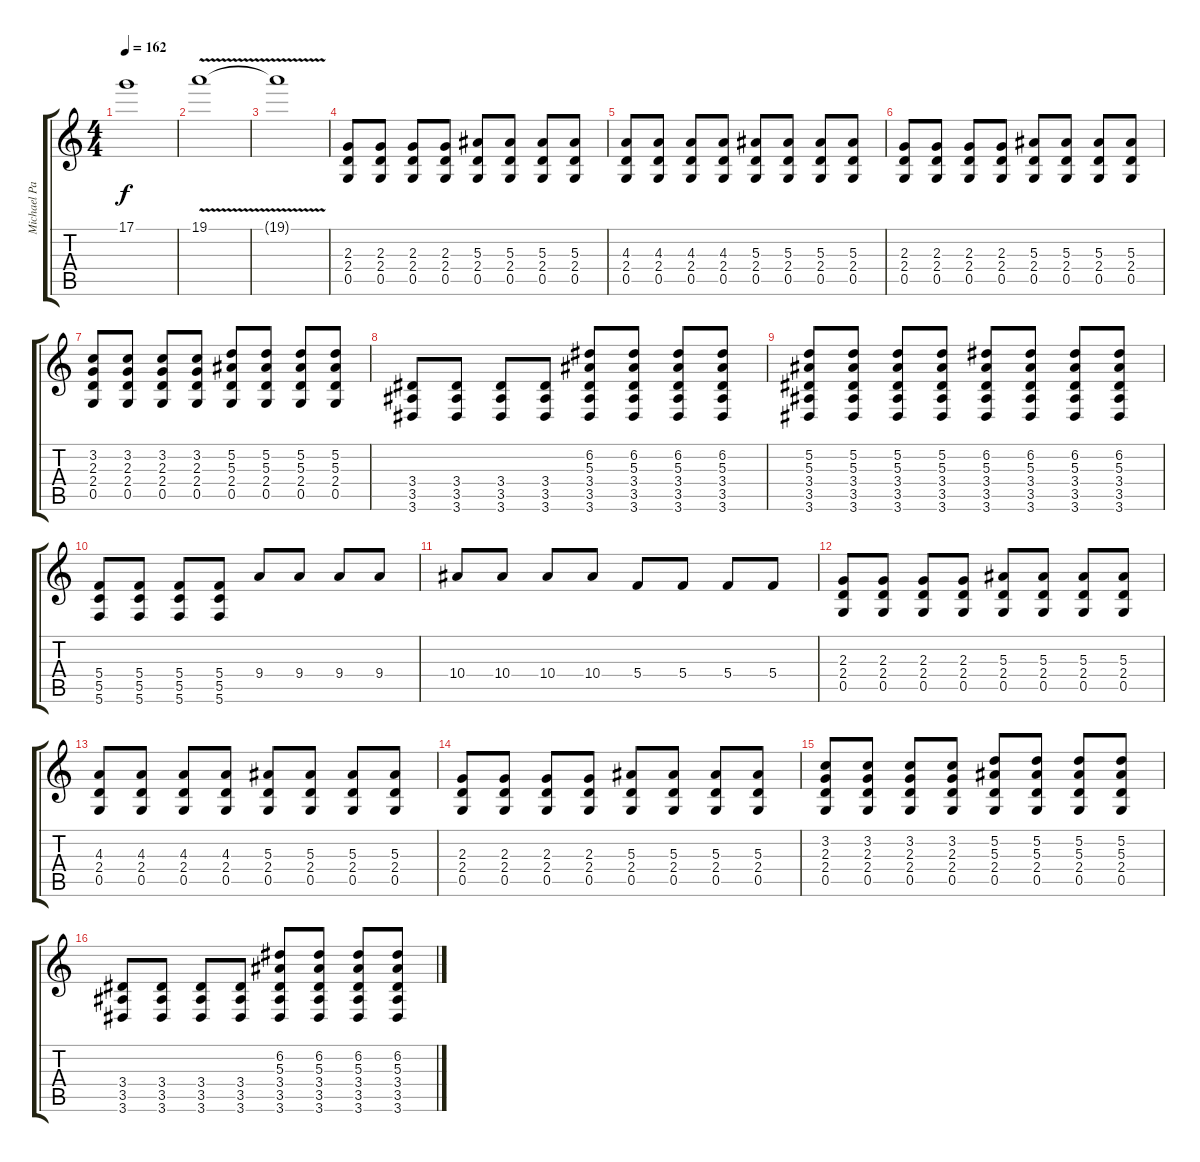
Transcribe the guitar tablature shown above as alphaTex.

\track ("Michael Padget" "Michael Pa") {instrument distortionguitar}
\staff {score tabs}
\tuning (D4 A3 F3 C3 G2 C2) {hide}
\ts (4 4)
\tempo 162
\clef g2
\ks c
17.1{t}.1{dy f} |
19.1{v}.1 |
19.1{t}.1 |
(2.3 2.4 0.5).8{volume 13} (2.3 2.4 0.5).8 (2.3 2.4 0.5).8 (2.3 2.4 0.5).8 (5.3 2.4 0.5).8 (5.3 2.4 0.5).8 (5.3 2.4 0.5).8 (5.3 2.4 0.5).8 |
(4.3 2.4 0.5).8{instrument distortionguitar} (4.3 2.4 0.5).8 (4.3 2.4 0.5).8 (4.3 2.4 0.5).8 (5.3 2.4 0.5).8 (5.3 2.4 0.5).8 (5.3 2.4 0.5).8 (5.3 2.4 0.5).8 |
(2.3 2.4 0.5).8{volume 13} (2.3 2.4 0.5).8 (2.3 2.4 0.5).8 (2.3 2.4 0.5).8 (5.3 2.4 0.5).8 (5.3 2.4 0.5).8 (5.3 2.4 0.5).8 (5.3 2.4 0.5).8 |
(3.2 2.3 2.4 0.5).8{instrument distortionguitar} (3.2 2.3 2.4 0.5).8 (3.2 2.3 2.4 0.5).8 (3.2 2.3 2.4 0.5).8 (5.2 5.3 2.4 0.5).8 (5.2 5.3 2.4 0.5).8 (5.2 5.3 2.4 0.5).8 (5.2 5.3 2.4 0.5).8 |
(3.4 3.5 3.6).8 (3.4 3.5 3.6).8 (3.4 3.5 3.6).8 (3.4 3.5 3.6).8 (6.2 5.3 3.4 3.5 3.6).8 (6.2 5.3 3.4 3.5 3.6).8 (6.2 5.3 3.4 3.5 3.6).8 (6.2 5.3 3.4 3.5 3.6).8 |
(5.2 5.3 3.4 3.5 3.6).8 (5.2 5.3 3.4 3.5 3.6).8 (5.2 5.3 3.4 3.5 3.6).8 (5.2 5.3 3.4 3.5 3.6).8 (6.2 5.3 3.4 3.5 3.6).8 (6.2 5.3 3.4 3.5 3.6).8 (6.2 5.3 3.4 3.5 3.6).8 (6.2 5.3 3.4 3.5 3.6).8 |
(5.4 5.5 5.6).8 (5.4 5.5 5.6).8 (5.4 5.5 5.6).8 (5.4 5.5 5.6).8 9.4.8 9.4.8 9.4.8 9.4.8 |
10.4.8 10.4.8 10.4.8 10.4.8 5.4.8 5.4.8 5.4.8 5.4.8 |
(2.3 2.4 0.5).8{volume 13} (2.3 2.4 0.5).8 (2.3 2.4 0.5).8 (2.3 2.4 0.5).8 (5.3 2.4 0.5).8 (5.3 2.4 0.5).8 (5.3 2.4 0.5).8 (5.3 2.4 0.5).8 |
(4.3 2.4 0.5).8{instrument distortionguitar} (4.3 2.4 0.5).8 (4.3 2.4 0.5).8 (4.3 2.4 0.5).8 (5.3 2.4 0.5).8 (5.3 2.4 0.5).8 (5.3 2.4 0.5).8 (5.3 2.4 0.5).8 |
(2.3 2.4 0.5).8{volume 13} (2.3 2.4 0.5).8 (2.3 2.4 0.5).8 (2.3 2.4 0.5).8 (5.3 2.4 0.5).8 (5.3 2.4 0.5).8 (5.3 2.4 0.5).8 (5.3 2.4 0.5).8 |
(3.2 2.3 2.4 0.5).8{instrument distortionguitar} (3.2 2.3 2.4 0.5).8 (3.2 2.3 2.4 0.5).8 (3.2 2.3 2.4 0.5).8 (5.2 5.3 2.4 0.5).8 (5.2 5.3 2.4 0.5).8 (5.2 5.3 2.4 0.5).8 (5.2 5.3 2.4 0.5).8 |
(3.4 3.5 3.6).8 (3.4 3.5 3.6).8 (3.4 3.5 3.6).8 (3.4 3.5 3.6).8 (6.2 5.3 3.4 3.5 3.6).8 (6.2 5.3 3.4 3.5 3.6).8 (6.2 5.3 3.4 3.5 3.6).8 (6.2 5.3 3.4 3.5 3.6).8
